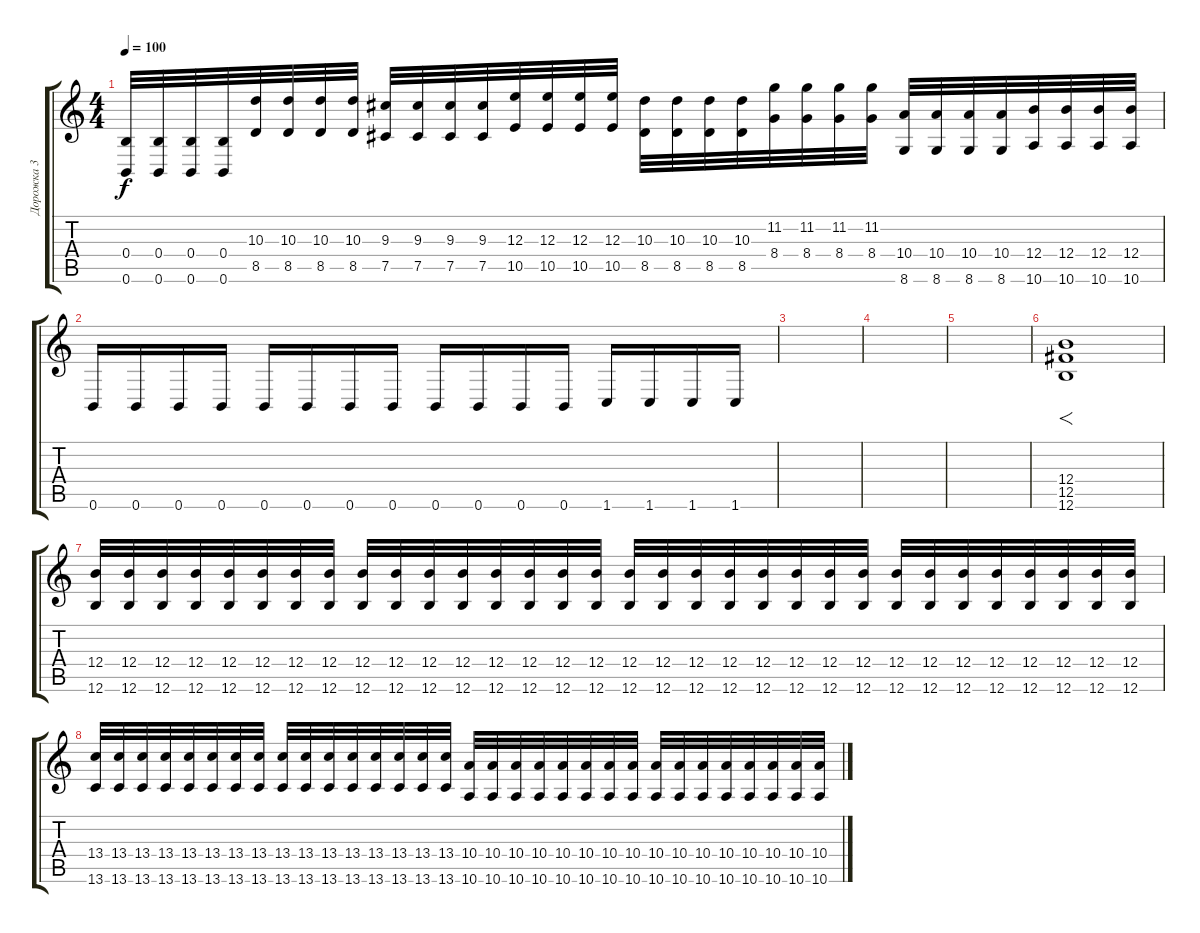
\track ("Дорожка 3" "Дорожка 3") {instrument overdrivenguitar}
\staff {score tabs}
\tuning (Db4 Ab3 E3 B2 Gb2 B1) {hide}
\ts (4 4)
\tempo 100
\clef g2
\ks c
(0.4 0.6).32{dy f} (0.4 0.6).32 (0.4 0.6).32 (0.4 0.6).32 (10.3 8.5).32 (10.3 8.5).32 (10.3 8.5).32 (10.3 8.5).32 (9.3 7.5).32 (9.3 7.5).32 (9.3 7.5).32 (9.3 7.5).32 (12.3 10.5).32 (12.3 10.5).32 (12.3 10.5).32 (12.3 10.5).32 (10.3 8.5).32 (10.3 8.5).32 (10.3 8.5).32 (10.3 8.5).32 (11.2 8.4).32 (11.2 8.4).32 (11.2 8.4).32 (11.2 8.4).32 (10.4 8.6).32 (10.4 8.6).32 (10.4 8.6).32 (10.4 8.6).32 (12.4 10.6).32 (12.4 10.6).32 (12.4 10.6).32 (12.4 10.6).32 |
0.6.16 0.6.16 0.6.16 0.6.16 0.6.16 0.6.16 0.6.16 0.6.16 0.6.16 0.6.16 0.6.16 0.6.16 1.6.16 1.6.16 1.6.16 1.6.16 |
|
|
|
(12.4 12.5 12.6).1{f} |
(12.4 12.6).32 (12.4 12.6).32 (12.4 12.6).32 (12.4 12.6).32 (12.4 12.6).32 (12.4 12.6).32 (12.4 12.6).32 (12.4 12.6).32 (12.4 12.6).32 (12.4 12.6).32 (12.4 12.6).32 (12.4 12.6).32 (12.4 12.6).32 (12.4 12.6).32 (12.4 12.6).32 (12.4 12.6).32 (12.4 12.6).32 (12.4 12.6).32 (12.4 12.6).32 (12.4 12.6).32 (12.4 12.6).32 (12.4 12.6).32 (12.4 12.6).32 (12.4 12.6).32 (12.4 12.6).32 (12.4 12.6).32 (12.4 12.6).32 (12.4 12.6).32 (12.4 12.6).32 (12.4 12.6).32 (12.4 12.6).32 (12.4 12.6).32 |
(13.4 13.6).32 (13.4 13.6).32 (13.4 13.6).32 (13.4 13.6).32 (13.4 13.6).32 (13.4 13.6).32 (13.4 13.6).32 (13.4 13.6).32 (13.4 13.6).32 (13.4 13.6).32 (13.4 13.6).32 (13.4 13.6).32 (13.4 13.6).32 (13.4 13.6).32 (13.4 13.6).32 (13.4 13.6).32 (10.4 10.6).32 (10.4 10.6).32 (10.4 10.6).32 (10.4 10.6).32 (10.4 10.6).32 (10.4 10.6).32 (10.4 10.6).32 (10.4 10.6).32 (10.4 10.6).32 (10.4 10.6).32 (10.4 10.6).32 (10.4 10.6).32 (10.4 10.6).32 (10.4 10.6).32 (10.4 10.6).32 (10.4 10.6).32
